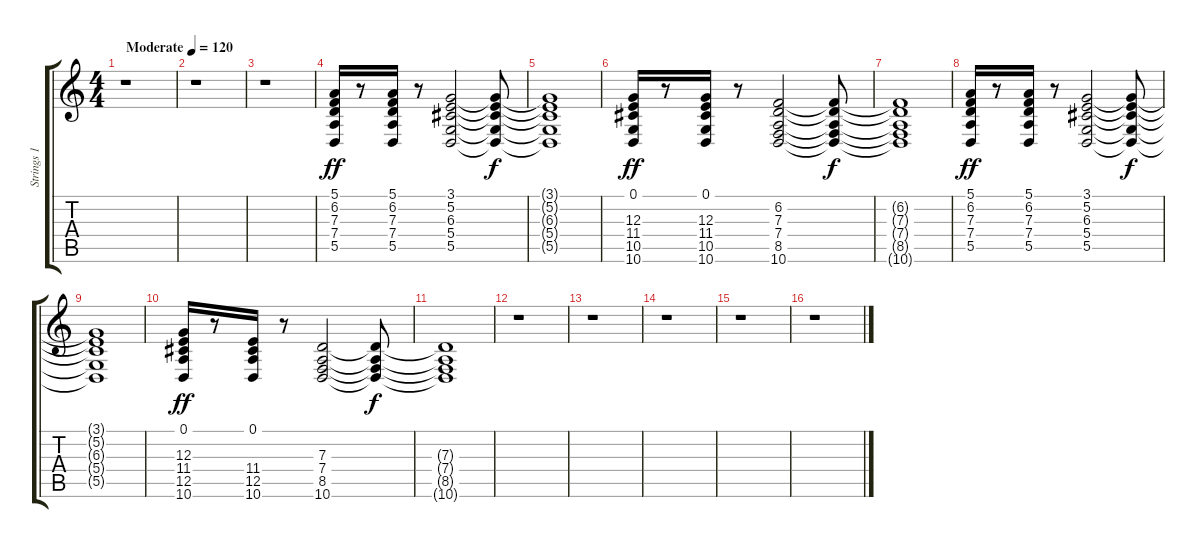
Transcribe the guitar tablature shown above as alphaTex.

\track ("Strings 1           " "Strings 1 ") {instrument stringensemble1}
\staff {score tabs}
\tuning (E4 B3 G3 D3 A2 E2) {hide}
\ts (4 4)
\tempo (120 "Moderate")
\clef g2
\ks c
r.1{dy ff instrument stringensemble1} |
r.1 |
r.1 |
(5.1 6.2 7.3 7.4 5.5).16 r.8 (5.1 6.2 7.3 7.4 5.5).16 r.8 (3.1 5.2 6.3 5.4 5.5).2 (3.1{t} 5.2{t} 6.3{t} 5.4{t} 5.5{t}).8{dy f} |
(3.1{t} 5.2{t} 6.3{t} 5.4{t} 5.5{t}).1 |
(0.1 12.3 11.4 10.5 10.6).16{dy ff} r.8 (0.1 12.3 11.4 10.5 10.6).16 r.8 (6.2 7.3 7.4 8.5 10.6).2 (6.2{t} 7.3{t} 7.4{t} 8.5{t} 10.6{t}).8{dy f} |
(6.2{t} 7.3{t} 7.4{t} 8.5{t} 10.6{t}).1 |
(5.1 6.2 7.3 7.4 5.5).16{dy ff} r.8 (5.1 6.2 7.3 7.4 5.5).16 r.8 (3.1 5.2 6.3 5.4 5.5).2 (3.1{t} 5.2{t} 6.3{t} 5.4{t} 5.5{t}).8{dy f} |
(3.1{t} 5.2{t} 6.3{t} 5.4{t} 5.5{t}).1 |
(0.1 12.3 11.4 12.5 10.6).16{dy ff} r.8 (0.1 11.4 12.5 10.6).16 r.8 (7.3 7.4 8.5 10.6).2 (7.3{t} 7.4{t} 8.5{t} 10.6{t}).8{dy f} |
(7.3{t} 7.4{t} 8.5{t} 10.6{t}).1 |
r.1 |
r.1 |
r.1 |
r.1 |
r.1
